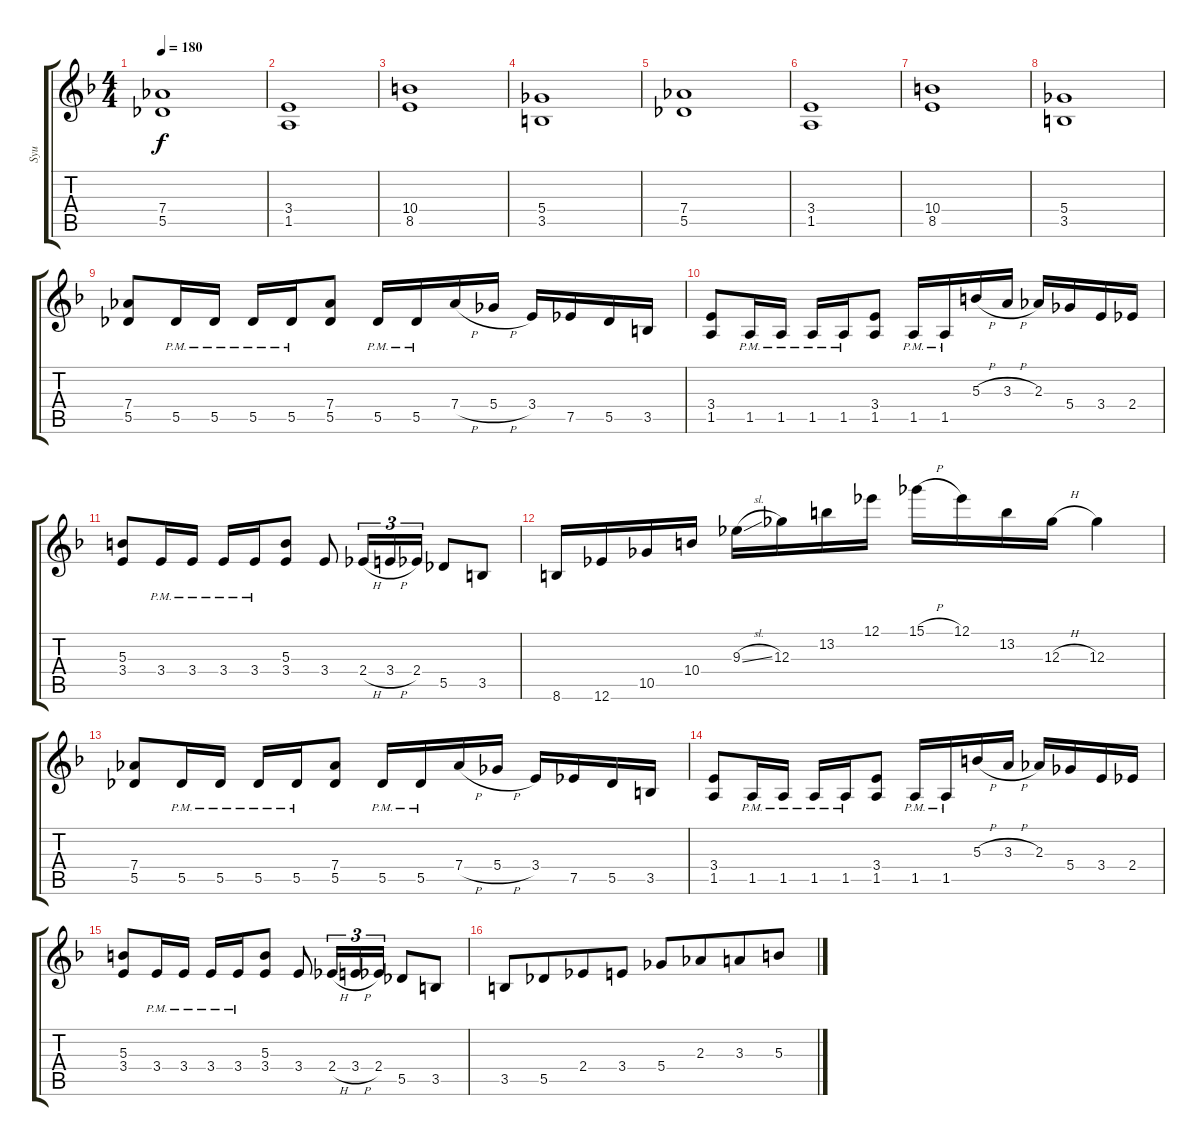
\track ("Syu" "Syu") {instrument distortionguitar}
\staff {score tabs}
\tuning (Eb4 Bb3 Gb3 Db3 Ab2 Eb2) {hide}
\ts (4 4)
\tempo 180
\clef g2
\ks f
(7.4 5.5).1{dy f} |
(3.4 1.5).1 |
(10.4 8.5).1 |
(5.4 3.5).1 |
(7.4 5.5).1 |
(3.4 1.5).1 |
(10.4 8.5).1 |
(5.4 3.5).1 |
(7.4 5.5).8 5.5{pm}.16 5.5{pm}.16 5.5{pm}.16 5.5{pm}.16 (7.4 5.5).8 5.5{pm}.16 5.5{pm}.16 7.4{h}.16 5.4{h}.16 3.4.16 7.5.16 5.5.16 3.5.16 |
(3.4 1.5).8 1.5{pm}.16 1.5{pm}.16 1.5{pm}.16 1.5{pm}.16 (3.4 1.5).8 1.5{pm}.16 1.5{pm}.16 5.3{h}.16 3.3{h}.16 2.3.16 5.4.16 3.4.16 2.4.16 |
(5.3 3.4).8 3.4{pm}.16 3.4{pm}.16 3.4{pm}.16 3.4{pm}.16 (5.3 3.4).8 3.4.8 2.4{h}.16{tu (3 2)} 3.4{h}.16{tu (3 2)} 2.4.16{tu (3 2)} 5.5.8 3.5.8 |
8.6.16 12.6.16 10.5.16 10.4.16 9.3{sl}.16 12.3.16 13.2.16 12.1.16 15.1{h}.16 12.1.16 13.2.16 12.3{h}.16 12.3.4 |
(7.4 5.5).8 5.5{pm}.16 5.5{pm}.16 5.5{pm}.16 5.5{pm}.16 (7.4 5.5).8 5.5{pm}.16 5.5{pm}.16 7.4{h}.16 5.4{h}.16 3.4.16 7.5.16 5.5.16 3.5.16 |
(3.4 1.5).8 1.5{pm}.16 1.5{pm}.16 1.5{pm}.16 1.5{pm}.16 (3.4 1.5).8 1.5{pm}.16 1.5{pm}.16 5.3{h}.16 3.3{h}.16 2.3.16 5.4.16 3.4.16 2.4.16 |
(5.3 3.4).8 3.4{pm}.16 3.4{pm}.16 3.4{pm}.16 3.4{pm}.16 (5.3 3.4).8 3.4.8 2.4{h}.16{tu (3 2)} 3.4{h}.16{tu (3 2)} 2.4.16{tu (3 2)} 5.5.8 3.5.8 |
3.5.8 5.5.8{beam merge} 2.4.8 3.4.8 5.4.8 2.3.8{beam merge} 3.3.8 5.3.8
